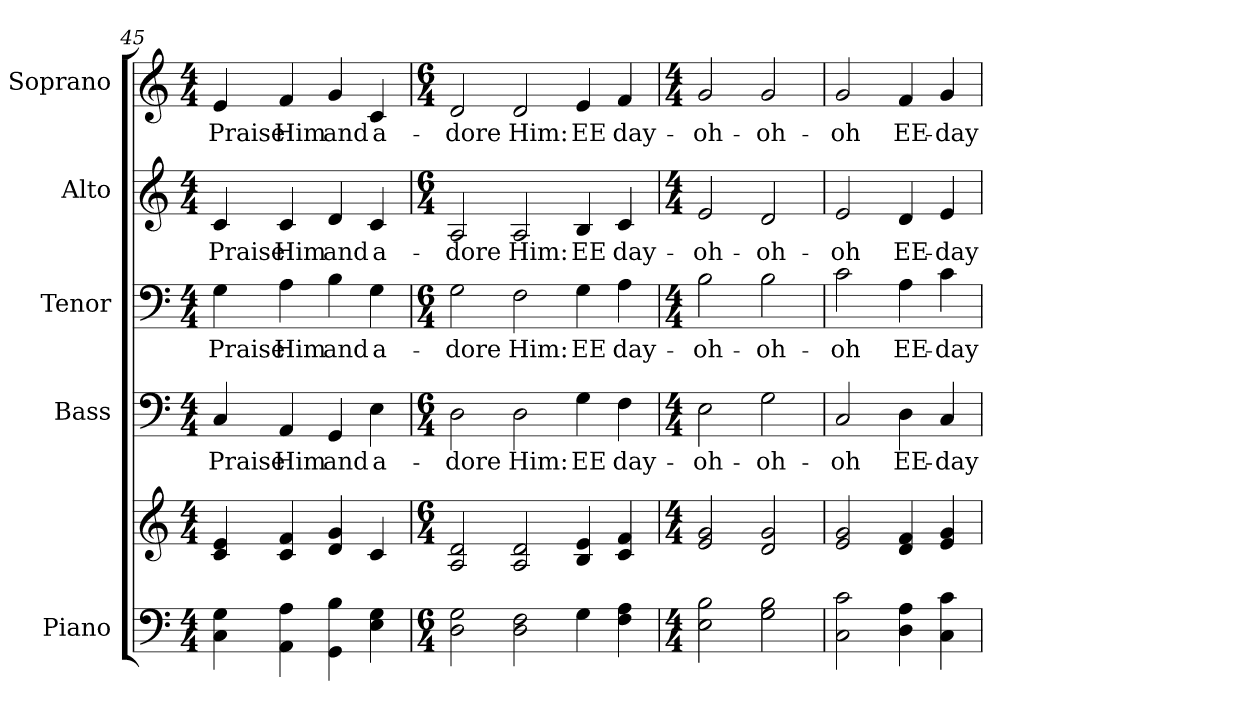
**kern	**kern	**kern	**text	**kern	**text	**kern	**text	**kern	**text
*part5	*part5	*part4	*part4	*part3	*part3	*part2	*part2	*part1	*part1
*staff6	*staff5	*staff4	*staff4	*staff3	*staff3	*staff2	*staff2	*staff1	*staff1
*I"Piano	*	*I"Bass	*	*I"Tenor	*	*I"Alto	*	*I"Soprano	*
*I'Pno.	*	*I'B.	*	*I'T.	*	*I'A.	*	*I'S.	*
!!LO:PB:g=z
*clefF4	*clefG2	*clefF4	*	*clefF4	*	*clefG2	*	*clefG2	*
*k[]	*k[]	*k[]	*	*k[]	*	*k[]	*	*k[]	*
*C:	*C:	*C:	*	*C:	*	*C:	*	*C:	*
*M4/4	*M4/4	*M4/4	*	*M4/4	*	*M4/4	*	*M4/4	*
=45	=45	=45	=45	=45	=45	=45	=45	=45	=45
!	!	!	!LO:LY:b:color=#000000	!	!	!	!	!	!
!	!	!	!	!	!LO:LY:b:color=#000000	!	!	!	!
!	!	!	!	!	!	!	!LO:LY:b:color=#000000	!	!
!	!	!	!	!	!	!	!	!	!LO:LY:b:color=#000000
4Ci\ 4Gi	4ci/ 4ei	4Ci/	Praise	4Gi\	Praise	4ci/	Praise	4ei/	Praise
!	!	!	!LO:LY:b:color=#000000	!	!	!	!	!	!
!	!	!	!	!	!LO:LY:b:color=#000000	!	!	!	!
!	!	!	!	!	!	!	!LO:LY:b:color=#000000	!	!
!	!	!	!	!	!	!	!	!	!LO:LY:b:color=#000000
4AAi\ 4Ai	4ci/ 4fi	4AAi/	Him	4Ai\	Him	4ci/	Him	4fi/	Him
!	!	!	!LO:LY:b:color=#000000	!	!	!	!	!	!
!	!	!	!	!	!LO:LY:b:color=#000000	!	!	!	!
!	!	!	!	!	!	!	!LO:LY:b:color=#000000	!	!
!	!	!	!	!	!	!	!	!	!LO:LY:b:color=#000000
4GGi\ 4Bi	4di/ 4gi	4GGi/	and	4Bi\	and	4di/	and	4gi/	and
!	!	!	!LO:LY:b:color=#000000	!	!	!	!	!	!
!	!	!	!	!	!LO:LY:b:color=#000000	!	!	!	!
!	!	!	!	!	!	!	!LO:LY:b:color=#000000	!	!
!	!	!	!	!	!	!	!	!	!LO:LY:b:color=#000000
4Ei\ 4Gi	4ci/	4Ei\	a-	4Gi\	a-	4ci/	a-	4ci/	a-
=46	=46	=46	=46	=46	=46	=46	=46	=46	=46
*M6/4	*M6/4	*M6/4	*	*M6/4	*	*M6/4	*	*M6/4	*
!	!	!	!LO:LY:b:color=#000000	!	!	!	!	!	!
!	!	!	!	!	!LO:LY:b:color=#000000	!	!	!	!
!	!	!	!	!	!	!	!LO:LY:b:color=#000000	!	!
!	!	!	!	!	!	!	!	!	!LO:LY:b:color=#000000
2Di\ 2Gi	2Ai/ 2di	2Di\	-dore	2Gi\	-dore	2Ai/	-dore	2di/	-dore
!	!	!	!LO:LY:b:color=#000000	!	!	!	!	!	!
!	!	!	!	!	!LO:LY:b:color=#000000	!	!	!	!
!	!	!	!	!	!	!	!LO:LY:b:color=#000000	!	!
!	!	!	!	!	!	!	!	!	!LO:LY:b:color=#000000
2Di\ 2Fi	2Ai/ 2di	2Di\	Him:	2Fi\	Him:	2Ai/	Him:	2di/	Him:
!	!	!	!LO:LY:b:color=#000000	!	!	!	!	!	!
!	!	!	!	!	!LO:LY:b:color=#000000	!	!	!	!
!	!	!	!	!	!	!	!LO:LY:b:color=#000000	!	!
!	!	!	!	!	!	!	!	!	!LO:LY:b:color=#000000
4Gi\	4Bi/ 4ei	4Gi\	EE	4Gi\	EE	4Bi/	EE	4ei/	EE
!	!	!	!LO:LY:b:color=#000000	!	!	!	!	!	!
!	!	!	!	!	!LO:LY:b:color=#000000	!	!	!	!
!	!	!	!	!	!	!	!LO:LY:b:color=#000000	!	!
!	!	!	!	!	!	!	!	!	!LO:LY:b:color=#000000
4Fi\ 4Ai	4ci/ 4fi	4Fi\	day-	4Ai\	day-	4ci/	day-	4fi/	day-
!!LO:PB:g=z
=47	=47	=47	=47	=47	=47	=47	=47	=47	=47
*M4/4	*M4/4	*M4/4	*	*M4/4	*	*M4/4	*	*M4/4	*
!	!	!	!LO:LY:b:color=#000000	!	!	!	!	!	!
!	!	!	!	!	!LO:LY:b:color=#000000	!	!	!	!
!	!	!	!	!	!	!	!LO:LY:b:color=#000000	!	!
!	!	!	!	!	!	!	!	!	!LO:LY:b:color=#000000
2Ei\ 2Bi	2ei/ 2gi	2Ei\	-oh-	2Bi\	-oh-	2ei/	-oh-	2gi/	-oh-
!	!	!	!LO:LY:b:color=#000000	!	!	!	!	!	!
!	!	!	!	!	!LO:LY:b:color=#000000	!	!	!	!
!	!	!	!	!	!	!	!LO:LY:b:color=#000000	!	!
!	!	!	!	!	!	!	!	!	!LO:LY:b:color=#000000
2Gi\ 2Bi	2di/ 2gi	2Gi\	-oh-	2Bi\	-oh-	2di/	-oh-	2gi/	-oh-
=48	=48	=48	=48	=48	=48	=48	=48	=48	=48
!	!	!	!LO:LY:b:color=#000000	!	!	!	!	!	!
!	!	!	!	!	!LO:LY:b:color=#000000	!	!	!	!
!	!	!	!	!	!	!	!LO:LY:b:color=#000000	!	!
!	!	!	!	!	!	!	!	!	!LO:LY:b:color=#000000
2Ci\ 2ci	2ei/ 2gi	2Ci/	-oh	2ci\	-oh	2ei/	-oh	2gi/	-oh
!	!	!	!LO:LY:b:color=#000000	!	!	!	!	!	!
!	!	!	!	!	!LO:LY:b:color=#000000	!	!	!	!
!	!	!	!	!	!	!	!LO:LY:b:color=#000000	!	!
!	!	!	!	!	!	!	!	!	!LO:LY:b:color=#000000
4Di\ 4Ai	4di/ 4fi	4Di\	EE-	4Ai\	EE-	4di/	EE-	4fi/	EE-
!	!	!	!LO:LY:b:color=#000000	!	!	!	!	!	!
!	!	!	!	!	!LO:LY:b:color=#000000	!	!	!	!
!	!	!	!	!	!	!	!LO:LY:b:color=#000000	!	!
!	!	!	!	!	!	!	!	!	!LO:LY:b:color=#000000
4Ci\ 4ci	4ei/ 4gi	4Ci/	-day-	4ci\	-day-	4ei/	-day-	4gi/	-day-
=	=	=	=	=	=	=	=	=	=
*-	*-	*-	*-	*-	*-	*-	*-	*-	*-
